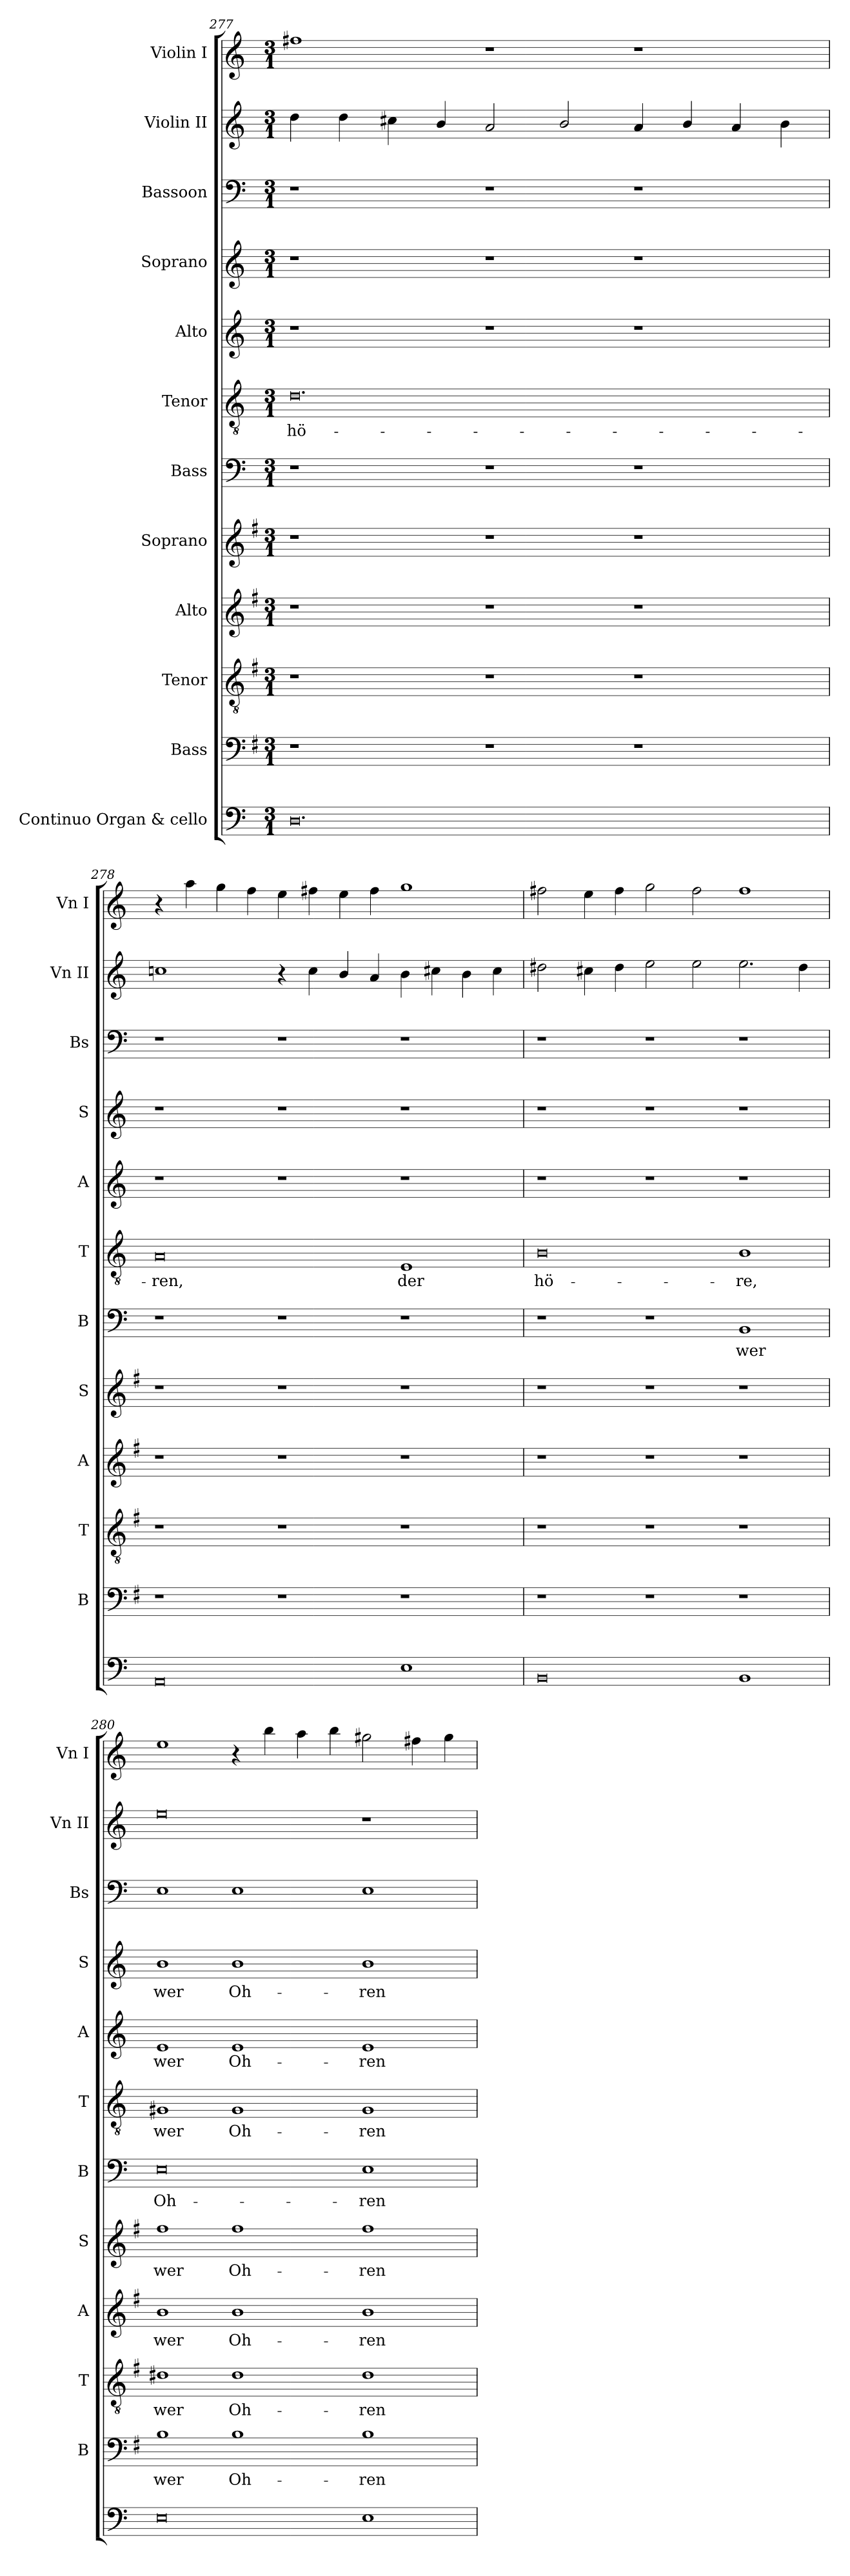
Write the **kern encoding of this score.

**kern	**kern	**text	**kern	**text	**kern	**text	**kern	**text	**kern	**text	**kern	**text	**kern	**text	**kern	**text	**kern	**kern	**kern
*part12	*part11	*part11	*part10	*part10	*part9	*part9	*part8	*part8	*part7	*part7	*part6	*part6	*part5	*part5	*part4	*part4	*part3	*part2	*part1
*staff12	*staff11	*staff11	*staff10	*staff10	*staff9	*staff9	*staff8	*staff8	*staff7	*staff7	*staff6	*staff6	*staff5	*staff5	*staff4	*staff4	*staff3	*staff2	*staff1
*I"Continuo Organ & cello	*I"Bass	*	*I"Tenor	*	*I"Alto	*	*I"Soprano	*	*I"Bass	*	*I"Tenor	*	*I"Alto	*	*I"Soprano	*	*I"Bassoon	*I"Violin II	*I"Violin I
*	*I'B	*	*I'T	*	*I'A	*	*I'S	*	*I'B	*	*I'T	*	*I'A	*	*I'S	*	*I'Bs	*I'Vn II	*I'Vn I
!!LO:LB:g=z
*clefF4	*clefF4	*	*clefGv2	*	*clefG2	*	*clefG2	*	*clefF4	*	*clefGv2	*	*clefG2	*	*clefG2	*	*clefF4	*clefG2	*clefG2
*	*ITrd4c7	*	*ITrd4c7	*	*ITrd4c7	*	*ITrd4c7	*	*	*	*	*	*	*	*	*	*	*	*
*k[]	*k[]	*	*k[]	*	*k[]	*	*k[]	*	*k[]	*	*k[]	*	*k[]	*	*k[]	*	*k[]	*k[]	*k[]
*C:	*C:	*	*C:	*	*C:	*	*C:	*	*C:	*	*C:	*	*C:	*	*C:	*	*C:	*C:	*C:
*M3/1	*M3/1	*	*M3/1	*	*M3/1	*	*M3/1	*	*M3/1	*	*M3/1	*	*M3/1	*	*M3/1	*	*M3/1	*M3/1	*M3/1
=277	=277	=277	=277	=277	=277	=277	=277	=277	=277	=277	=277	=277	=277	=277	=277	=277	=277	=277	=277
!	!	!	!	!	!	!	!	!	!	!	!	!LO:LY:b	!	!	!	!	!	!	!
0.D	1r	.	1r	.	1r	.	1r	.	1r	.	0.d	hö-	1r	.	1r	.	1r	4dd	1ff#X
.	.	.	.	.	.	.	.	.	.	.	.	.	.	.	.	.	.	4dd	.
.	.	.	.	.	.	.	.	.	.	.	.	.	.	.	.	.	.	4cc#X	.
.	.	.	.	.	.	.	.	.	.	.	.	.	.	.	.	.	.	4b/	.
.	1r	.	1r	.	1r	.	1r	.	1r	.	.	.	1r	.	1r	.	1r	2a	1r
.	.	.	.	.	.	.	.	.	.	.	.	.	.	.	.	.	.	2b/	.
.	1r	.	1r	.	1r	.	1r	.	1r	.	.	.	1r	.	1r	.	1r	4a	1r
.	.	.	.	.	.	.	.	.	.	.	.	.	.	.	.	.	.	4b/	.
.	.	.	.	.	.	.	.	.	.	.	.	.	.	.	.	.	.	4a	.
.	.	.	.	.	.	.	.	.	.	.	.	.	.	.	.	.	.	4b	.
=278	=278	=278	=278	=278	=278	=278	=278	=278	=278	=278	=278	=278	=278	=278	=278	=278	=278	=278	=278
!	!	!	!	!	!	!	!	!	!	!	!	!LO:LY:b	!	!	!	!	!	!	!
0AA	1r	.	1r	.	1r	.	1r	.	1r	.	0A	-ren,	1r	.	1r	.	1r	1ccn	4r
.	.	.	.	.	.	.	.	.	.	.	.	.	.	.	.	.	.	.	4aa
.	.	.	.	.	.	.	.	.	.	.	.	.	.	.	.	.	.	.	4gg
.	.	.	.	.	.	.	.	.	.	.	.	.	.	.	.	.	.	.	4ff
.	1r	.	1r	.	1r	.	1r	.	1r	.	.	.	1r	.	1r	.	1r	4r	4ee
.	.	.	.	.	.	.	.	.	.	.	.	.	.	.	.	.	.	4cc	4ff#X
.	.	.	.	.	.	.	.	.	.	.	.	.	.	.	.	.	.	4b/	4ee
.	.	.	.	.	.	.	.	.	.	.	.	.	.	.	.	.	.	4a	4ff#
!	!	!	!	!	!	!	!	!	!	!	!	!LO:LY:b	!	!	!	!	!	!	!
1E	1r	.	1r	.	1r	.	1r	.	1r	.	1E	der	1r	.	1r	.	1r	4b	1gg
.	.	.	.	.	.	.	.	.	.	.	.	.	.	.	.	.	.	4cc#X	.
.	.	.	.	.	.	.	.	.	.	.	.	.	.	.	.	.	.	4b	.
.	.	.	.	.	.	.	.	.	.	.	.	.	.	.	.	.	.	4cc#	.
=279	=279	=279	=279	=279	=279	=279	=279	=279	=279	=279	=279	=279	=279	=279	=279	=279	=279	=279	=279
!	!	!	!	!	!	!	!	!	!	!	!	!LO:LY:b	!	!	!	!	!	!	!
0BB	1r	.	1r	.	1r	.	1r	.	1r	.	0B	hö-	1r	.	1r	.	1r	2dd#X	2ff#X
.	.	.	.	.	.	.	.	.	.	.	.	.	.	.	.	.	.	4cc#X	4ee
.	.	.	.	.	.	.	.	.	.	.	.	.	.	.	.	.	.	4dd#	4ff#
.	1r	.	1r	.	1r	.	1r	.	1r	.	.	.	1r	.	1r	.	1r	2ee	2gg
.	.	.	.	.	.	.	.	.	.	.	.	.	.	.	.	.	.	2ee	2ff#
!	!	!	!	!	!	!	!	!	!	!LO:LY:b	!	!LO:LY:b	!	!	!	!	!	!	!
1BB	1r	.	1r	.	1r	.	1r	.	1BB	wer	1B	-re,	1r	.	1r	.	1r	2.ee	1ff#
.	.	.	.	.	.	.	.	.	.	.	.	.	.	.	.	.	.	4dd#	.
=280	=280	=280	=280	=280	=280	=280	=280	=280	=280	=280	=280	=280	=280	=280	=280	=280	=280	=280	=280
!	!	!LO:LY:b	!	!LO:LY:b	!	!LO:LY:b	!	!LO:LY:b	!	!LO:LY:b	!	!LO:LY:b	!	!LO:LY:b	!	!LO:LY:b	!	!	!
0E	1E	wer	1G#X	wer	1e	wer	1b	wer	0E	Oh-	1G#X	wer	1e	wer	1b	wer	1E	0ee	1ee
!	!	!LO:LY:b	!	!LO:LY:b	!	!LO:LY:b	!	!LO:LY:b	!	!	!	!LO:LY:b	!	!LO:LY:b	!	!LO:LY:b	!	!	!
.	1E	Oh-	1G#	Oh-	1e	Oh-	1b	Oh-	.	.	1G#	Oh-	1e	Oh-	1b	Oh-	1E	.	4r
.	.	.	.	.	.	.	.	.	.	.	.	.	.	.	.	.	.	.	4bb
.	.	.	.	.	.	.	.	.	.	.	.	.	.	.	.	.	.	.	4aa
.	.	.	.	.	.	.	.	.	.	.	.	.	.	.	.	.	.	.	4bb
!	!	!LO:LY:b	!	!LO:LY:b	!	!LO:LY:b	!	!LO:LY:b	!	!LO:LY:b	!	!LO:LY:b	!	!LO:LY:b	!	!LO:LY:b	!	!	!
1E	1E	-ren	1G#	-ren	1e	-ren	1b	-ren	1E	-ren	1G#	-ren	1e	-ren	1b	-ren	1E	1r	2gg#X
.	.	.	.	.	.	.	.	.	.	.	.	.	.	.	.	.	.	.	4ff#X
.	.	.	.	.	.	.	.	.	.	.	.	.	.	.	.	.	.	.	4gg#
=	=	=	=	=	=	=	=	=	=	=	=	=	=	=	=	=	=	=	=
*-	*-	*-	*-	*-	*-	*-	*-	*-	*-	*-	*-	*-	*-	*-	*-	*-	*-	*-	*-
